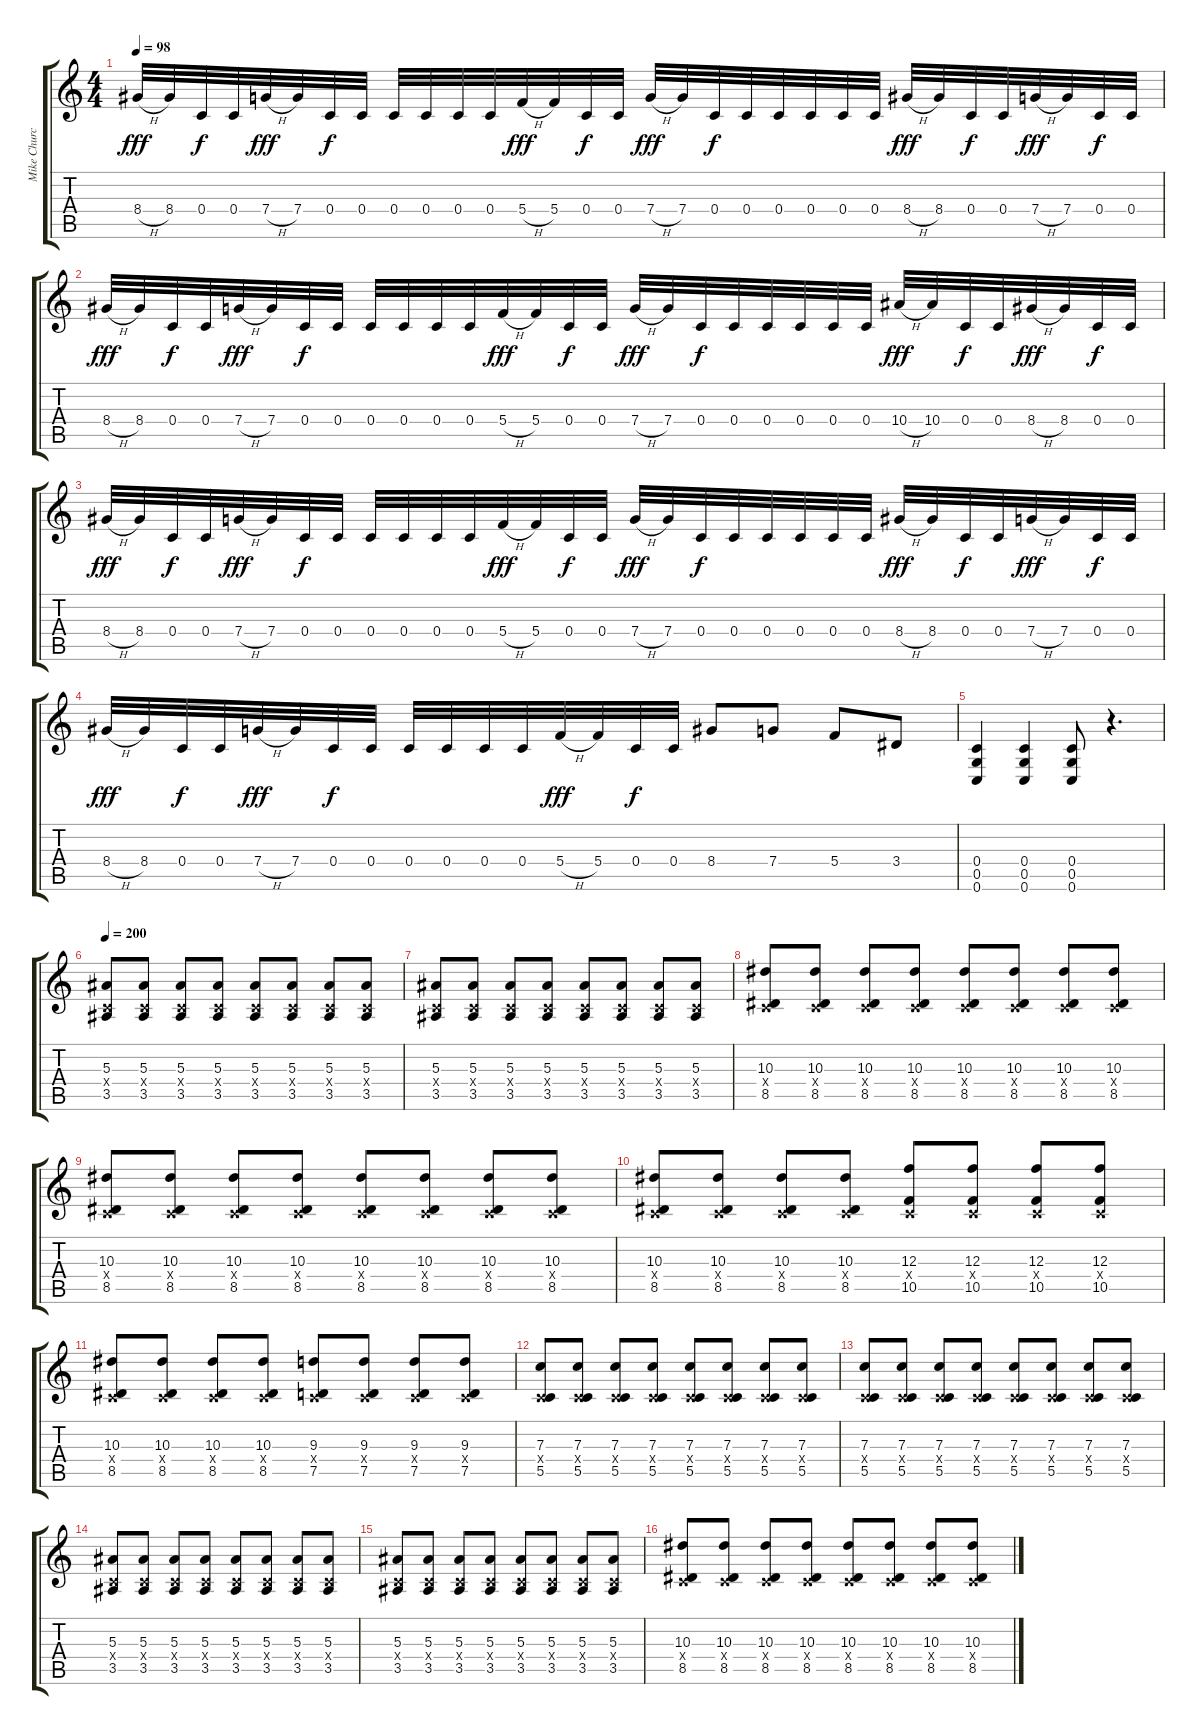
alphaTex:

\track ("Mike Church" "Mike Churc") {instrument distortionguitar}
\staff {score tabs}
\tuning (D4 A4 F3 C3 G2 C2) {hide}
\ts (4 4)
\tempo 98
\clef g2
\ks c
8.4{h}.32{dy fff balance 4} 8.4.32 0.4.32{dy f} 0.4.32 7.4{h}.32{dy fff} 7.4.32 0.4.32{dy f} 0.4.32 0.4.32 0.4.32 0.4.32 0.4.32 5.4{h}.32{dy fff} 5.4.32 0.4.32{dy f} 0.4.32 7.4{h}.32{dy fff} 7.4.32 0.4.32{dy f} 0.4.32 0.4.32 0.4.32 0.4.32 0.4.32 8.4{h}.32{dy fff} 8.4.32 0.4.32{dy f} 0.4.32 7.4{h}.32{dy fff} 7.4.32 0.4.32{dy f} 0.4.32 |
8.4{h}.32{dy fff} 8.4.32 0.4.32{dy f} 0.4.32 7.4{h}.32{dy fff} 7.4.32 0.4.32{dy f} 0.4.32 0.4.32 0.4.32 0.4.32 0.4.32 5.4{h}.32{dy fff} 5.4.32 0.4.32{dy f} 0.4.32 7.4{h}.32{dy fff} 7.4.32 0.4.32{dy f} 0.4.32 0.4.32 0.4.32 0.4.32 0.4.32 10.4{h}.32{dy fff} 10.4.32 0.4.32{dy f} 0.4.32 8.4{h}.32{dy fff} 8.4.32 0.4.32{dy f} 0.4.32 |
8.4{h}.32{dy fff} 8.4.32 0.4.32{dy f} 0.4.32 7.4{h}.32{dy fff} 7.4.32 0.4.32{dy f} 0.4.32 0.4.32 0.4.32 0.4.32 0.4.32 5.4{h}.32{dy fff} 5.4.32 0.4.32{dy f} 0.4.32 7.4{h}.32{dy fff} 7.4.32 0.4.32{dy f} 0.4.32 0.4.32 0.4.32 0.4.32 0.4.32 8.4{h}.32{dy fff} 8.4.32 0.4.32{dy f} 0.4.32 7.4{h}.32{dy fff} 7.4.32 0.4.32{dy f} 0.4.32 |
8.4{h}.32{dy fff} 8.4.32 0.4.32{dy f} 0.4.32 7.4{h}.32{dy fff} 7.4.32 0.4.32{dy f} 0.4.32 0.4.32 0.4.32 0.4.32 0.4.32 5.4{h}.32{dy fff} 5.4.32 0.4.32{dy f} 0.4.32 8.4.8 7.4.8 5.4.8 3.4.8 |
(0.4 0.5 0.6).4 (0.4 0.5 0.6).4 (0.4 0.5 0.6).8 r.4{d} |
\tempo 200
(5.3 0.4{x} 3.5).8{balance 6} (5.3 0.4{x} 3.5).8 (5.3 0.4{x} 3.5).8 (5.3 0.4{x} 3.5).8 (5.3 0.4{x} 3.5).8 (5.3 0.4{x} 3.5).8 (5.3 0.4{x} 3.5).8 (5.3 0.4{x} 3.5).8 |
(5.3 0.4{x} 3.5).8 (5.3 0.4{x} 3.5).8 (5.3 0.4{x} 3.5).8 (5.3 0.4{x} 3.5).8 (5.3 0.4{x} 3.5).8 (5.3 0.4{x} 3.5).8 (5.3 0.4{x} 3.5).8 (5.3 0.4{x} 3.5).8 |
(10.3 0.4{x} 8.5).8 (10.3 0.4{x} 8.5).8 (10.3 0.4{x} 8.5).8 (10.3 0.4{x} 8.5).8 (10.3 0.4{x} 8.5).8 (10.3 0.4{x} 8.5).8 (10.3 0.4{x} 8.5).8 (10.3 0.4{x} 8.5).8 |
(10.3 0.4{x} 8.5).8 (10.3 0.4{x} 8.5).8 (10.3 0.4{x} 8.5).8 (10.3 0.4{x} 8.5).8 (10.3 0.4{x} 8.5).8 (10.3 0.4{x} 8.5).8 (10.3 0.4{x} 8.5).8 (10.3 0.4{x} 8.5).8 |
(10.3 0.4{x} 8.5).8 (10.3 0.4{x} 8.5).8 (10.3 0.4{x} 8.5).8 (10.3 0.4{x} 8.5).8 (12.3 0.4{x} 10.5).8 (12.3 0.4{x} 10.5).8 (12.3 0.4{x} 10.5).8 (12.3 0.4{x} 10.5).8 |
(10.3 0.4{x} 8.5).8 (10.3 0.4{x} 8.5).8 (10.3 0.4{x} 8.5).8 (10.3 0.4{x} 8.5).8 (9.3 0.4{x} 7.5).8 (9.3 0.4{x} 7.5).8 (9.3 0.4{x} 7.5).8 (9.3 0.4{x} 7.5).8 |
(7.3 0.4{x} 5.5).8 (7.3 0.4{x} 5.5).8 (7.3 0.4{x} 5.5).8 (7.3 0.4{x} 5.5).8 (7.3 0.4{x} 5.5).8 (7.3 0.4{x} 5.5).8 (7.3 0.4{x} 5.5).8 (7.3 0.4{x} 5.5).8 |
(7.3 0.4{x} 5.5).8 (7.3 0.4{x} 5.5).8 (7.3 0.4{x} 5.5).8 (7.3 0.4{x} 5.5).8 (7.3 0.4{x} 5.5).8 (7.3 0.4{x} 5.5).8 (7.3 0.4{x} 5.5).8 (7.3 0.4{x} 5.5).8 |
(5.3 0.4{x} 3.5).8 (5.3 0.4{x} 3.5).8 (5.3 0.4{x} 3.5).8 (5.3 0.4{x} 3.5).8 (5.3 0.4{x} 3.5).8 (5.3 0.4{x} 3.5).8 (5.3 0.4{x} 3.5).8 (5.3 0.4{x} 3.5).8 |
(5.3 0.4{x} 3.5).8 (5.3 0.4{x} 3.5).8 (5.3 0.4{x} 3.5).8 (5.3 0.4{x} 3.5).8 (5.3 0.4{x} 3.5).8 (5.3 0.4{x} 3.5).8 (5.3 0.4{x} 3.5).8 (5.3 0.4{x} 3.5).8 |
(10.3 0.4{x} 8.5).8 (10.3 0.4{x} 8.5).8 (10.3 0.4{x} 8.5).8 (10.3 0.4{x} 8.5).8 (10.3 0.4{x} 8.5).8 (10.3 0.4{x} 8.5).8 (10.3 0.4{x} 8.5).8 (10.3 0.4{x} 8.5).8
